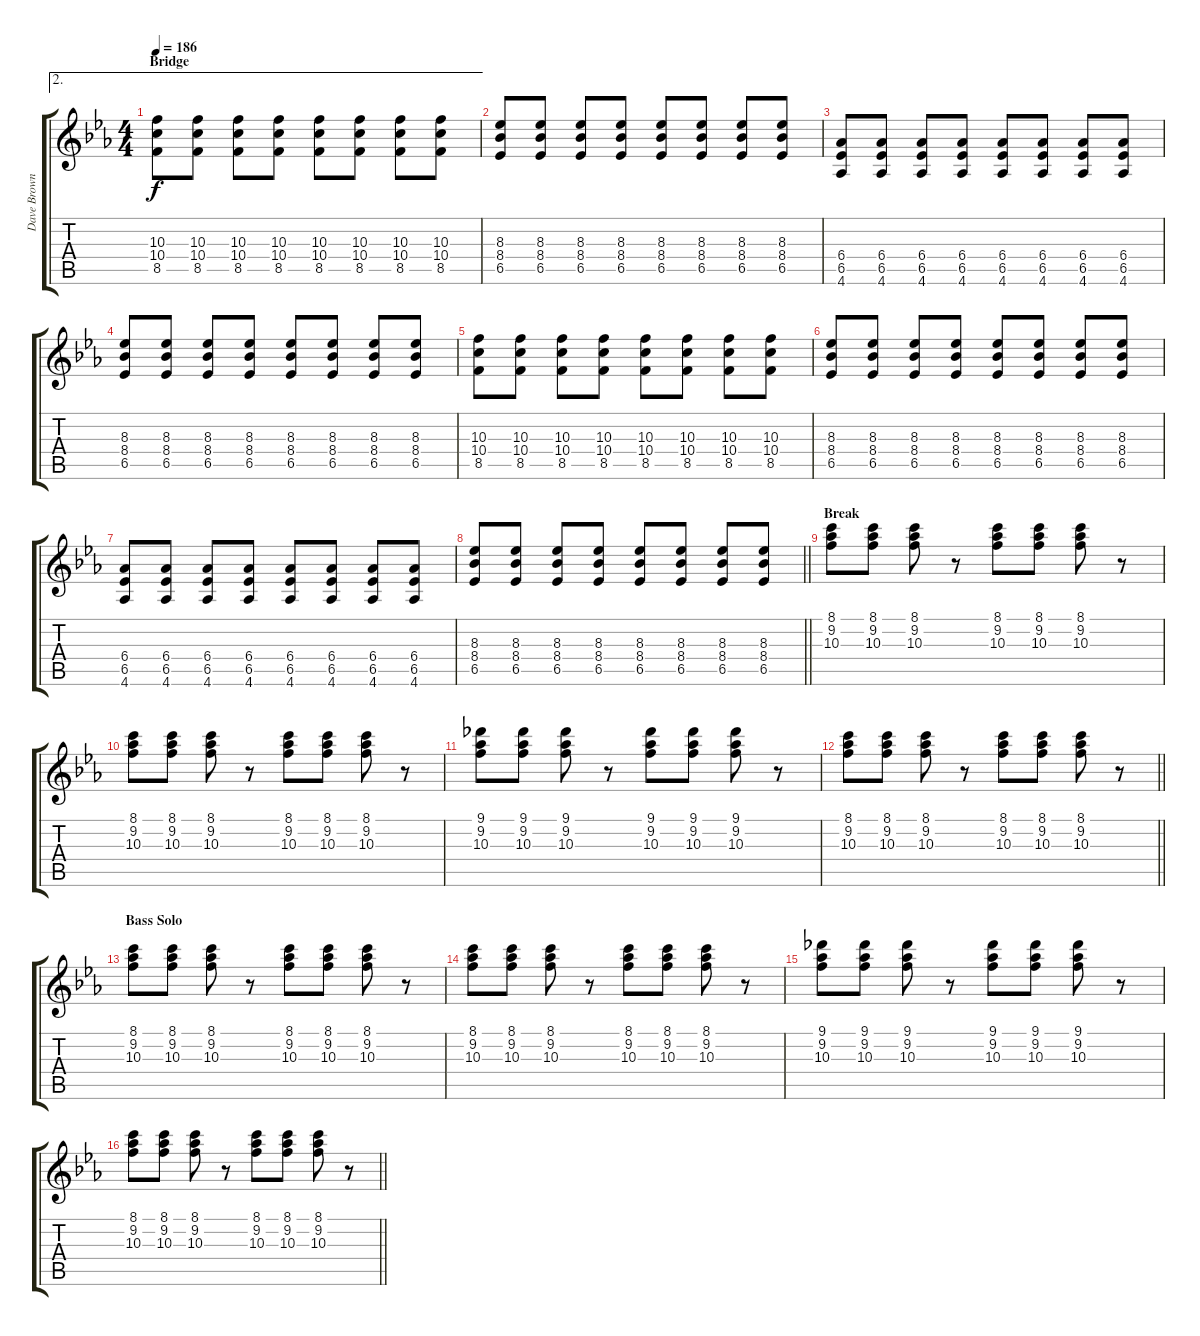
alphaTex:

\track ("Dave Brownsound (Lead)" "Dave Brown") {instrument distortionguitar}
\staff {score tabs}
\tuning (E4 B3 G3 D3 A2 E2) {hide}
\ae 2
\ts (4 4)
\section ("" "Bridge")
\tempo 186
\clef g2
\ks eb
(10.3 10.4 8.5).8{dy f} (10.3 10.4 8.5).8 (10.3 10.4 8.5).8 (10.3 10.4 8.5).8 (10.3 10.4 8.5).8 (10.3 10.4 8.5).8 (10.3 10.4 8.5).8 (10.3 10.4 8.5).8 |
(8.3 8.4 6.5).8 (8.3 8.4 6.5).8 (8.3 8.4 6.5).8 (8.3 8.4 6.5).8 (8.3 8.4 6.5).8 (8.3 8.4 6.5).8 (8.3 8.4 6.5).8 (8.3 8.4 6.5).8 |
(6.4 6.5 4.6).8 (6.4 6.5 4.6).8 (6.4 6.5 4.6).8 (6.4 6.5 4.6).8 (6.4 6.5 4.6).8 (6.4 6.5 4.6).8 (6.4 6.5 4.6).8 (6.4 6.5 4.6).8 |
(8.3 8.4 6.5).8 (8.3 8.4 6.5).8 (8.3 8.4 6.5).8 (8.3 8.4 6.5).8 (8.3 8.4 6.5).8 (8.3 8.4 6.5).8 (8.3 8.4 6.5).8 (8.3 8.4 6.5).8 |
(10.3 10.4 8.5).8 (10.3 10.4 8.5).8 (10.3 10.4 8.5).8 (10.3 10.4 8.5).8 (10.3 10.4 8.5).8 (10.3 10.4 8.5).8 (10.3 10.4 8.5).8 (10.3 10.4 8.5).8 |
(8.3 8.4 6.5).8 (8.3 8.4 6.5).8 (8.3 8.4 6.5).8 (8.3 8.4 6.5).8 (8.3 8.4 6.5).8 (8.3 8.4 6.5).8 (8.3 8.4 6.5).8 (8.3 8.4 6.5).8 |
(6.4 6.5 4.6).8 (6.4 6.5 4.6).8 (6.4 6.5 4.6).8 (6.4 6.5 4.6).8 (6.4 6.5 4.6).8 (6.4 6.5 4.6).8 (6.4 6.5 4.6).8 (6.4 6.5 4.6).8 |
\barLineRight lightlight
(8.3 8.4 6.5).8 (8.3 8.4 6.5).8 (8.3 8.4 6.5).8 (8.3 8.4 6.5).8 (8.3 8.4 6.5).8 (8.3 8.4 6.5).8 (8.3 8.4 6.5).8 (8.3 8.4 6.5).8 |
\section ("" "Break")
(8.1 9.2 10.3).8 (8.1 9.2 10.3).8 (8.1 9.2 10.3).8 r.8 (8.1 9.2 10.3).8 (8.1 9.2 10.3).8 (8.1 9.2 10.3).8 r.8 |
(8.1 9.2 10.3).8 (8.1 9.2 10.3).8 (8.1 9.2 10.3).8 r.8 (8.1 9.2 10.3).8 (8.1 9.2 10.3).8 (8.1 9.2 10.3).8 r.8 |
(9.1 9.2 10.3).8 (9.1 9.2 10.3).8 (9.1 9.2 10.3).8 r.8 (9.1 9.2 10.3).8 (9.1 9.2 10.3).8 (9.1 9.2 10.3).8 r.8 |
\barLineRight lightlight
(8.1 9.2 10.3).8 (8.1 9.2 10.3).8 (8.1 9.2 10.3).8 r.8 (8.1 9.2 10.3).8 (8.1 9.2 10.3).8 (8.1 9.2 10.3).8 r.8 |
\section ("" "Bass Solo")
(8.1 9.2 10.3).8 (8.1 9.2 10.3).8 (8.1 9.2 10.3).8 r.8 (8.1 9.2 10.3).8 (8.1 9.2 10.3).8 (8.1 9.2 10.3).8 r.8 |
(8.1 9.2 10.3).8 (8.1 9.2 10.3).8 (8.1 9.2 10.3).8 r.8 (8.1 9.2 10.3).8 (8.1 9.2 10.3).8 (8.1 9.2 10.3).8 r.8 |
(9.1 9.2 10.3).8 (9.1 9.2 10.3).8 (9.1 9.2 10.3).8 r.8 (9.1 9.2 10.3).8 (9.1 9.2 10.3).8 (9.1 9.2 10.3).8 r.8 |
\barLineRight lightlight
(8.1 9.2 10.3).8 (8.1 9.2 10.3).8 (8.1 9.2 10.3).8 r.8 (8.1 9.2 10.3).8 (8.1 9.2 10.3).8 (8.1 9.2 10.3).8 r.8
